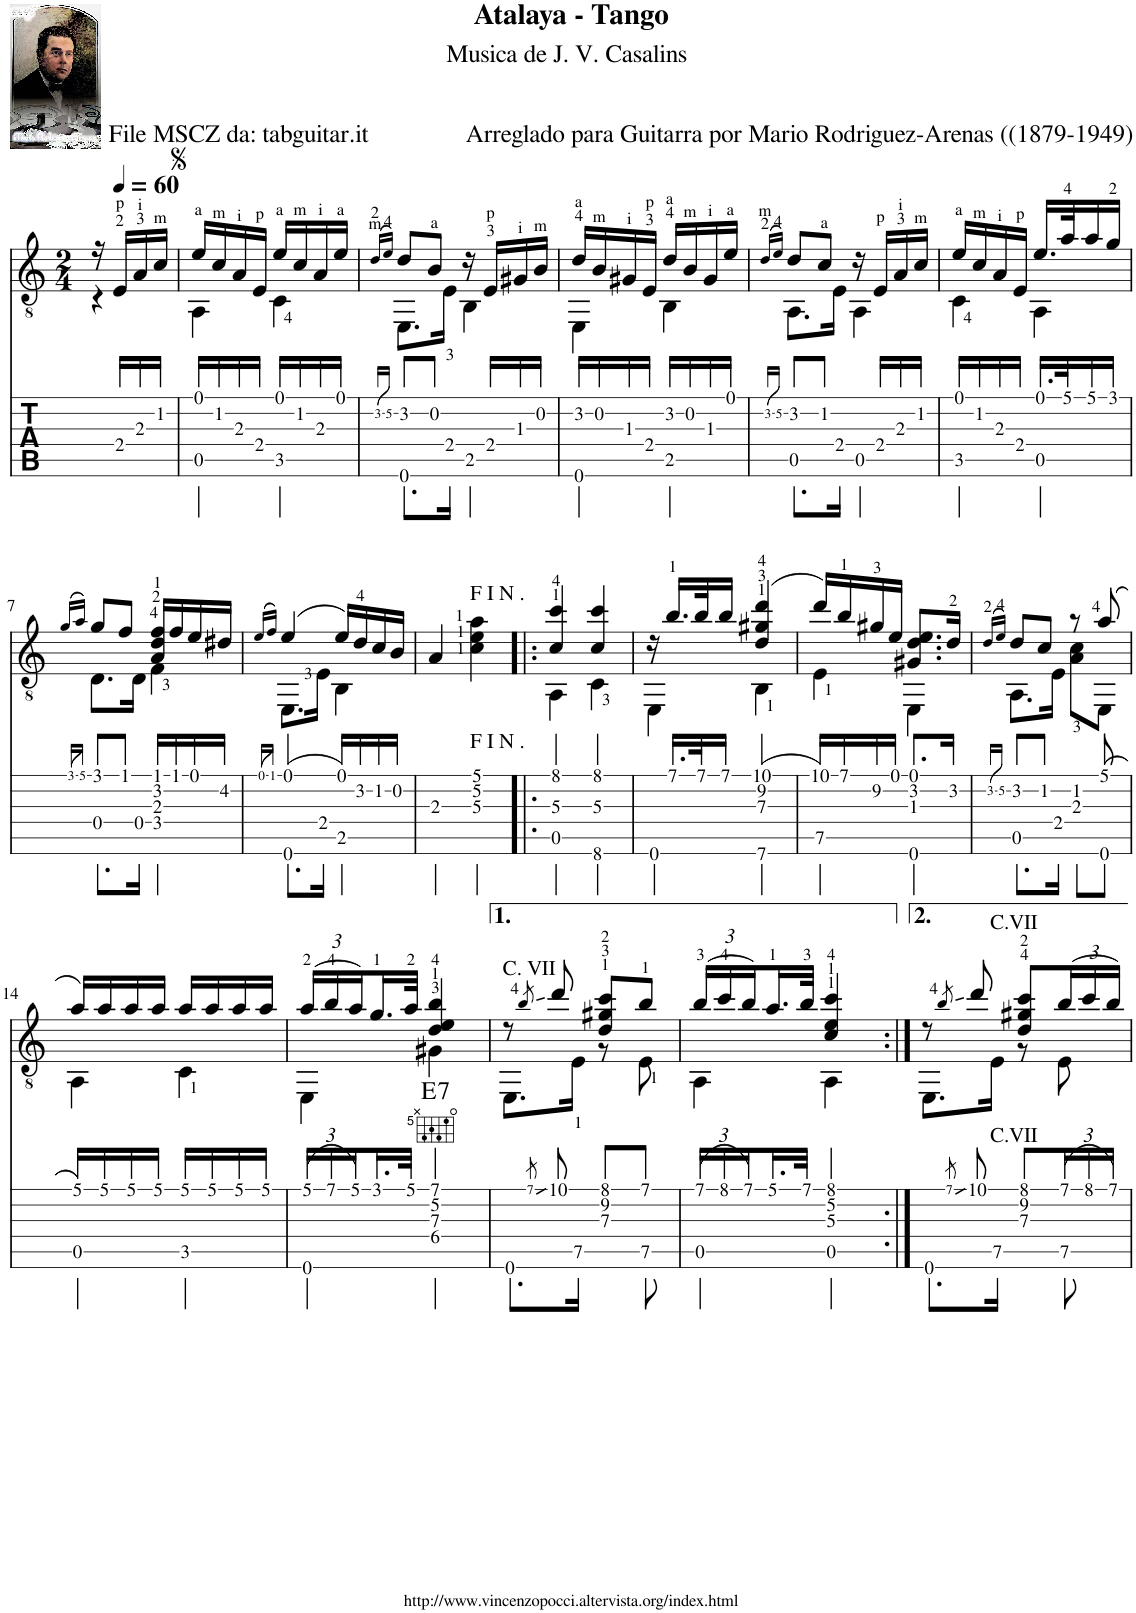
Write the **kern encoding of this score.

**kern	**harte	**kern
*part2	*part2	*part1
*staff2	*	*staff1
*I"Chitarra classica (Intavolatura)	*	*I"Guitar
*stria6	*	*
*	*	*clefGv2
*k[]	*	*k[]
*M2/4	*	*M2/4
=1	=1	=1
*^	*	*^
16r	4r	.	16r	4r
*	*	*	*MM60	*
16E/LL	.	.	16E/LL	.
16A/	.	.	16A/	.
16c/JJ	.	.	16c/JJ	.
=2	=2	=2	=2	=2
16e/LL	4AA\	.	16e/LL	4AA\
16c/	.	.	16c/	.
16A/	.	.	16A/	.
16E/JJ	.	.	16E/JJ	.
16e/LL	4C\	.	16e/LL	4C\
16c/	.	.	16c/	.
16A/	.	.	16A/	.
16e/JJ	.	.	16e/JJ	.
=3	=3	=3	=3	=3
(16qd/LL	.	.	(16qd/LL	.
16qe/JJ)	.	.	16qe/JJ)	.
8d/L	8.EE\L	.	8d/L	8.EE\L
8B/J	.	.	8B/J	.
.	16E\Jk	.	.	16E\Jk
16r	4BB\	.	16r	4BB\
16E/LL	.	.	16E/LL	.
16G#X/	.	.	16G#X/	.
16B/JJ	.	.	16B/JJ	.
=4	=4	=4	=4	=4
16d/LL	4EE\	.	16d/LL	4EE\
16B/	.	.	16B/	.
16G#X/	.	.	16G#X/	.
16E/JJ	.	.	16E/JJ	.
16d/LL	4BB\	.	16d/LL	4BB\
16B/	.	.	16B/	.
16G#/	.	.	16G#/	.
16e/JJ	.	.	16e/JJ	.
=5	=5	=5	=5	=5
(16qd/LL	.	.	(16qd/LL	.
16qe/JJ)	.	.	16qe/JJ)	.
8d/L	8.AA\L	.	8d/L	8.AA\L
8c/J	.	.	8c/J	.
.	16E\Jk	.	.	16E\Jk
16r	4AA\	.	16r	4AA\
16E/LL	.	.	16E/LL	.
16A/	.	.	16A/	.
16c/JJ	.	.	16c/JJ	.
=6	=6	=6	=6	=6
16e/LL	4C\	.	16e/LL	4C\
16c/	.	.	16c/	.
16A/	.	.	16A/	.
16E/JJ	.	.	16E/JJ	.
16.e/LL	4AA\	.	16.e/LL	4AA\
32a/K	.	.	32a/K	.
16a/	.	.	16a/	.
16g/JJ	.	.	16g/JJ	.
!!LO:LB:g=z	!!
=7	=7	=7	=7	=7
(16qg/LL	.	.	(16qg/LL	.
16qa/JJ)	.	.	16qa/JJ)	.
8g/L	8.D\L	.	8g/L	8.D\L
8f/J	.	.	8f/J	.
.	16D\Jk	.	.	16D\Jk
16A/ 16d/ 16f/LL	4F\	.	16A/ 16d/ 16f/LL	4F\
16f/	.	.	16f/	.
16e/	.	.	16e/	.
16d#X/JJ	.	.	16d#X/JJ	.
=8	=8	=8	=8	=8
(16qe/LL	.	.	(16qe/LL	.
16qf/JJ)	.	.	16qf/JJ)	.
(4e/	8.EE\L	.	(4e/	8.EE\L
.	16E\Jk	.	.	16E\Jk
16e/LL)	4BB\	.	16e/LL)	4BB\
16d/	.	.	16d/	.
16c/	.	.	16c/	.
16B/JJ	.	.	16B/JJ	.
*v	*v	*	*	*
*	*	*v	*v
=9	=9	=9
4A\	.	4A/
!	!	!LO:TX:a:t=F I N .
!LO:TX:a:t=F I N .	!	!
4c\ 4e\ 4a\	.	4c\ 4e\ 4a\
=10!|:	=10!|:	=10!|:
*^	*	*^
4c/ 4cc/	4AA\	.	4c/ 4cc/	4AA\
4c/ 4cc/	4C\	.	4c/ 4cc/	4C\
=11	=11	=11	=11	=11
16r	4EE\	.	16r	4EE\
16.b/LL	.	.	16.b/LL	.
32b/K	.	.	32b/K	.
16b/JJ	.	.	16b/JJ	.
(4d/ 4g#X/ 4dd/	4BB\	.	(4d/ 4g#X/ 4dd/	4BB\
=12	=12	=12	=12	=12
16dd/LL)	4E\	.	16dd/LL)	4E\
16b/	.	.	16b/	.
16g#X/	.	.	16g#X/	.
16e/JJ	.	.	16e/JJ	.
8.G#X/ 8.d/ 8.e/L	4EE\	.	8.G#X/ 8.d/ 8.e/L	4EE\
16d/Jk	.	.	16d/Jk	.
=13	=13	=13	=13	=13
(16qd/LL	.	.	(16qd/LL	.
16qe/JJ)	.	.	16qe/JJ)	.
8d/L	8.AA\L	.	8d/L	8.AA\L
8c/J	.	.	8c/J	.
.	16E\Jk	.	.	16E\Jk
8r	8A\ 8c\L	.	8r	8A\ 8c\L
(8a/	8EE\J	.	(8a/	8EE\J
!!LO:LB:g=z	!!
=14	=14	=14	=14	=14
16a/LL)	4AA\	.	16a/LL)	4AA\
16a/	.	.	16a/	.
16a/	.	.	16a/	.
16a/JJ	.	.	16a/JJ	.
16a/LL	4C\	.	16a/LL	4C\
16a/	.	.	16a/	.
16a/	.	.	16a/	.
16a/JJ	.	.	16a/JJ	.
=15	=15	=15	=15	=15
*Xbrackettup	*	*	*Xbrackettup	*
(24a/LL	4EE\	.	(24a/LL	4EE\
24b/	.	.	24b/	.
24a/)	.	.	24a/)	.
16.g/	.	.	16.g/	.
32a/JJk	.	.	32a/JJk	.
!	!	!LO:H:kt=7	!	!
4d/ 4e/ 4b/	4G#X\	E:7	4d/ 4e/ 4b/	4G#X\
=16	=16	=16	=16	=16
!	!	!	!LO:TX:a:t=C. VII	!
8r	8.EE\L	.	8r	8.EE\L
8qb/	.	.	8qb/	.
8dd/	.	.	8dd/	.
.	16E\Jk	.	.	16E\Jk
8d/ 8g#X/ 8cc/L	8r	.	8d/ 8g#X/ 8cc/L	8r
8b/J	8E\	.	8b/J	8E\
=17	=17	=17	=17	=17
(24b/LL	4AA\	.	(24b/LL	4AA\
24cc/	.	.	24cc/	.
24b/)	.	.	24b/)	.
16.a/	.	.	16.a/	.
32b/JJk	.	.	32b/JJk	.
4c/ 4e/ 4cc/	4AA\	.	4c/ 4e/ 4cc/	4AA\
=18:|!	=18:|!	=18:|!	=18:|!	=18:|!
8r	8.EE\L	.	8r	8.EE\L
8qb/	.	.	8qb/	.
8dd/	.	.	8dd/	.
!	!	!	!	!LO:TX:a:t=C.VII
!	!LO:TX:a:t=C.VII	!	!	!
.	16E\Jk	.	.	16E\Jk
8d/ 8g#X/ 8cc/L	8r	.	8d/ 8g#X/ 8cc/L	8r
(24b/L	8E\	.	(24b/L	8E\
24cc/	.	.	24cc/	.
24b/JJ)	.	.	24b/JJ)	.
*v	*v	*	*	*
*	*	*v	*v
=	=	=
*-	*-	*-
